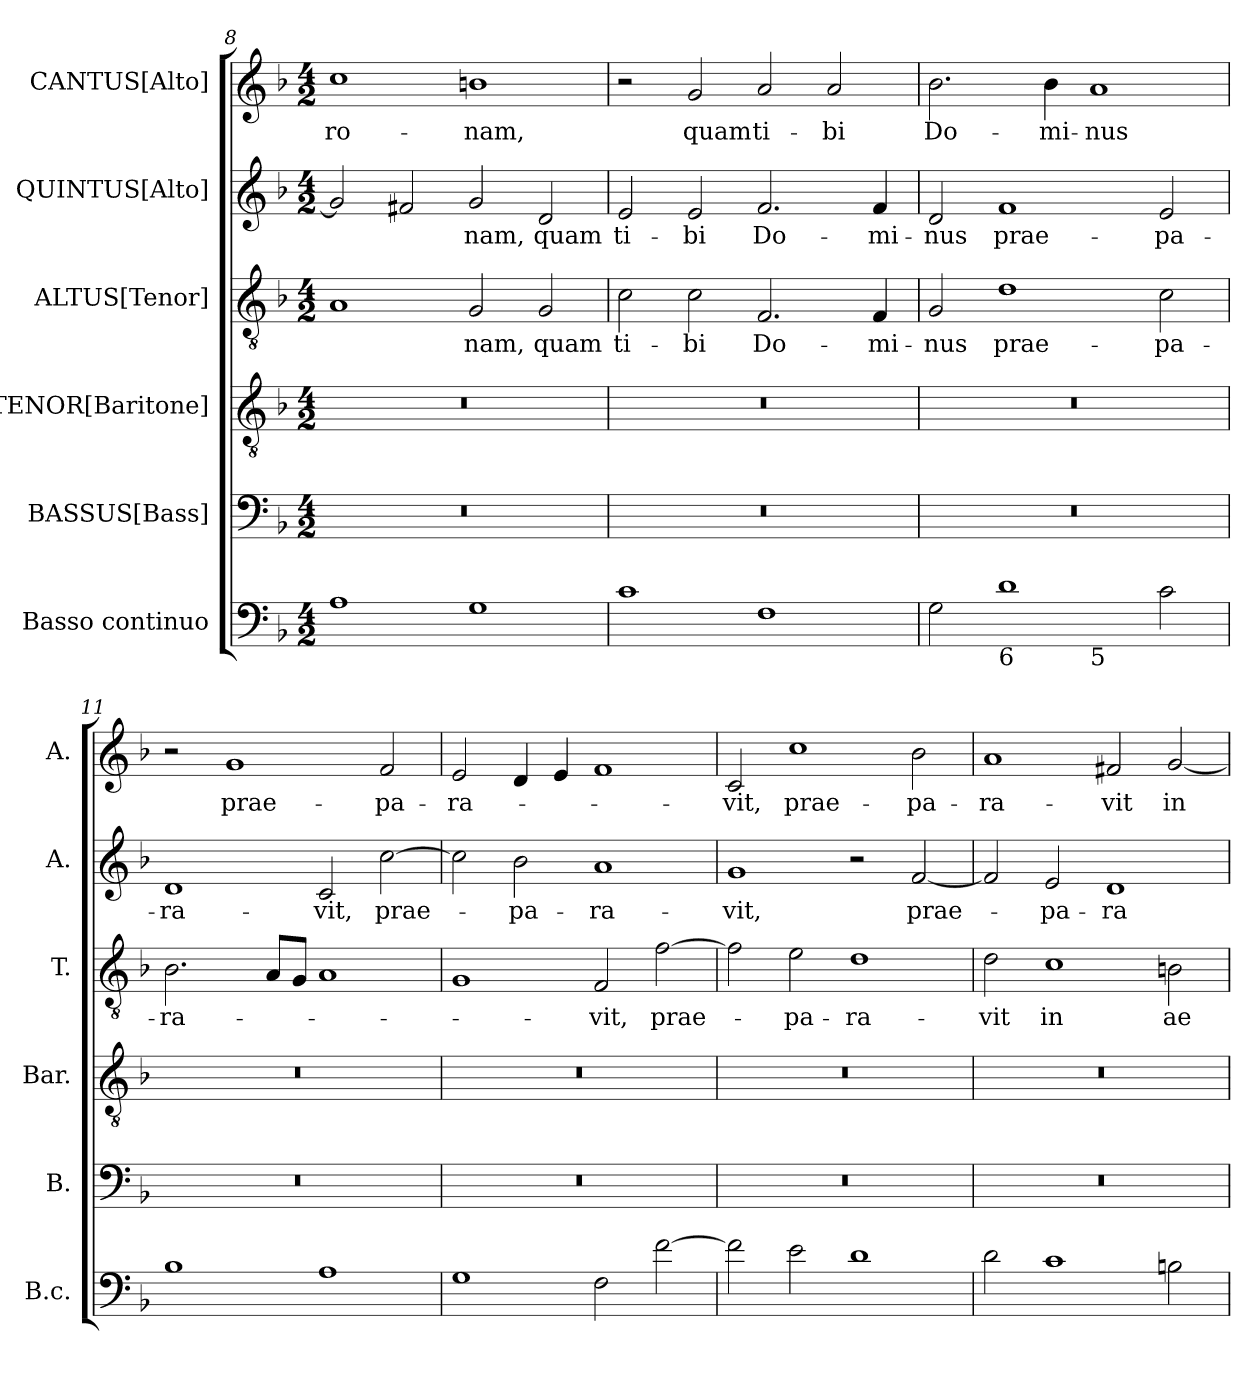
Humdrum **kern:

**kern	**kern	**kern	**kern	**text	**kern	**text	**kern	**text
*part6	*part5	*part4	*part3	*part3	*part2	*part2	*part1	*part1
*staff6	*staff5	*staff4	*staff3	*staff3	*staff2	*staff2	*staff1	*staff1
*I"Basso continuo	*I"BASSUS[Bass]	*I"TENOR[Baritone]	*I"ALTUS[Tenor]	*	*I"QUINTUS[Alto]	*	*I"CANTUS[Alto]	*
*I'B.c.	*I'B.	*I'Bar.	*I'T.	*	*I'A.	*	*I'A.	*
*clefF4	*clefF4	*clefGv2	*clefGv2	*	*clefG2	*	*clefG2	*
*	*	*ITrd7c12	*ITrd7c12	*	*	*	*	*
*k[b-]	*k[b-]	*k[b-]	*k[b-]	*	*k[b-]	*	*k[b-]	*
*F:	*F:	*F:	*F:	*	*F:	*	*F:	*
*M4/2	*M4/2	*M4/2	*M4/2	*	*M4/2	*	*M4/2	*
=8	=8	=8	=8	=8	=8	=8	=8	=8
!	!LO:N:vis=1	!LO:N:vis=1	!	!	!	!	!	!LO:LY:b
1A	0r	0r	1AA	.	2g/]	.	1cc	-ro-
.	.	.	.	.	2f#X/	.	.	.
!	!	!	!	!LO:LY:b	!	!LO:LY:b	!	!LO:LY:b
1G	.	.	2GG/	-nam,	2g/	-nam,	1bn	-nam,
!	!	!	!	!LO:LY:b	!	!LO:LY:b	!	!
.	.	.	2GG/	quam	2d/	quam	.	.
=9	=9	=9	=9	=9	=9	=9	=9	=9
!	!LO:N:vis=1	!LO:N:vis=1	!	!LO:LY:b	!	!LO:LY:b	!	!
1c	0r	0r	2C\	ti-	2e/	ti-	2r	.
!	!	!	!	!LO:LY:b	!	!LO:LY:b	!	!LO:LY:b
.	.	.	2C\	-bi	2e/	-bi	2g/	quam
!	!	!	!	!LO:LY:b	!	!LO:LY:b	!	!LO:LY:b
1F	.	.	2.FF/	Do-	2.f/	Do-	2a/	ti-
!	!	!	!	!	!	!	!	!LO:LY:b
.	.	.	.	.	.	.	2a/	-bi
!	!	!	!	!LO:LY:b	!	!LO:LY:b	!	!
.	.	.	4FF/	-mi-	4f/	-mi-	.	.
=10	=10	=10	=10	=10	=10	=10	=10	=10
!	!LO:N:vis=1	!LO:N:vis=1	!	!LO:LY:b	!	!LO:LY:b	!	!LO:LY:b
*^	*	*	*	*	*	*	*	*
2G\	1ryy	0r	0r	2GG/	-nus	2d/	-nus	2.b-\	Do-
!LO:TX:b:t=6	!	!	!	!	!	!	!	!	!
!	!	!	!	!	!LO:LY:b	!	!LO:LY:b	!	!
1d	.	.	.	1D	prae-	1f	prae-	.	.
!	!	!	!	!	!	!	!	!	!LO:LY:b
.	.	.	.	.	.	.	.	4b-\	-mi-
!	!LO:TX:b:t=5	!	!	!	!	!	!	!	!
!	!	!	!	!	!	!	!	!	!LO:LY:b
.	1ryy	.	.	.	.	.	.	1a	-nus
!	!	!	!	!	!LO:LY:b	!	!LO:LY:b	!	!
2c\	.	.	.	2C\	-pa-	2e/	-pa-	.	.
!!LO:PB:g=z
=11	=11	=11	=11	=11	=11	=11	=11	=11	=11
!	!	!LO:N:vis=1	!LO:N:vis=1	!	!LO:LY:b	!	!LO:LY:b	!	!
*v	*v	*	*	*	*	*	*	*	*
1B-	0r	0r	2.BB-\	-ra-	1d	-ra-	2r	.
!	!	!	!	!	!	!	!	!LO:LY:b
.	.	.	.	.	.	.	1g	prae-
.	.	.	8AA/L	.	.	.	.	.
.	.	.	8GG/J	.	.	.	.	.
!	!	!	!	!	!	!LO:LY:b	!	!
1A	.	.	1AA	.	2c/	-vit,	.	.
!	!	!	!	!	!	!LO:LY:b	!	!LO:LY:b
.	.	.	.	.	[>2cc\	prae-	2f/	-pa-
=12	=12	=12	=12	=12	=12	=12	=12	=12
!	!LO:N:vis=1	!LO:N:vis=1	!	!	!	!	!	!LO:LY:b
1G	0r	0r	1GG	.	2cc\]	.	2e/	-ra-
!	!	!	!	!	!	!LO:LY:b	!	!
.	.	.	.	.	2b-\	-pa-	4d/	.
.	.	.	.	.	.	.	4e/	.
!	!	!	!	!LO:LY:b	!	!LO:LY:b	!	!
2F\	.	.	2FF/	-vit,	1a	-ra-	1f	.
!	!	!	!	!LO:LY:b	!	!	!	!
[>2f\	.	.	[>2F\	prae-	.	.	.	.
=13	=13	=13	=13	=13	=13	=13	=13	=13
!	!LO:N:vis=1	!LO:N:vis=1	!	!	!	!LO:LY:b	!	!LO:LY:b
2f\]	0r	0r	2F\]	.	1g	-vit,	2c/	-vit,
!	!	!	!	!LO:LY:b	!	!	!	!LO:LY:b
2e\	.	.	2E\	-pa-	.	.	1cc	prae-
!	!	!	!	!LO:LY:b	!	!	!	!
1d	.	.	1D	-ra-	2r	.	.	.
!	!	!	!	!	!	!LO:LY:b	!	!LO:LY:b
.	.	.	.	.	[<2f/	prae-	2b-\	-pa-
=14	=14	=14	=14	=14	=14	=14	=14	=14
!	!LO:N:vis=1	!LO:N:vis=1	!	!LO:LY:b	!	!	!	!LO:LY:b
2d\	0r	0r	2D\	-vit	2f/]	.	1a	-ra-
!	!	!	!	!LO:LY:b	!	!LO:LY:b	!	!
1c	.	.	1C	in	2e/	-pa-	.	.
!	!	!	!	!	!	!LO:LY:b	!	!LO:LY:b
.	.	.	.	.	1d	-ra-	2f#X/	-vit
!	!	!	!	!LO:LY:b	!	!	!	!LO:LY:b
2Bn\	.	.	2BBn\	ae-	.	.	[<2g/	in
=	=	=	=	=	=	=	=	=
*-	*-	*-	*-	*-	*-	*-	*-	*-
